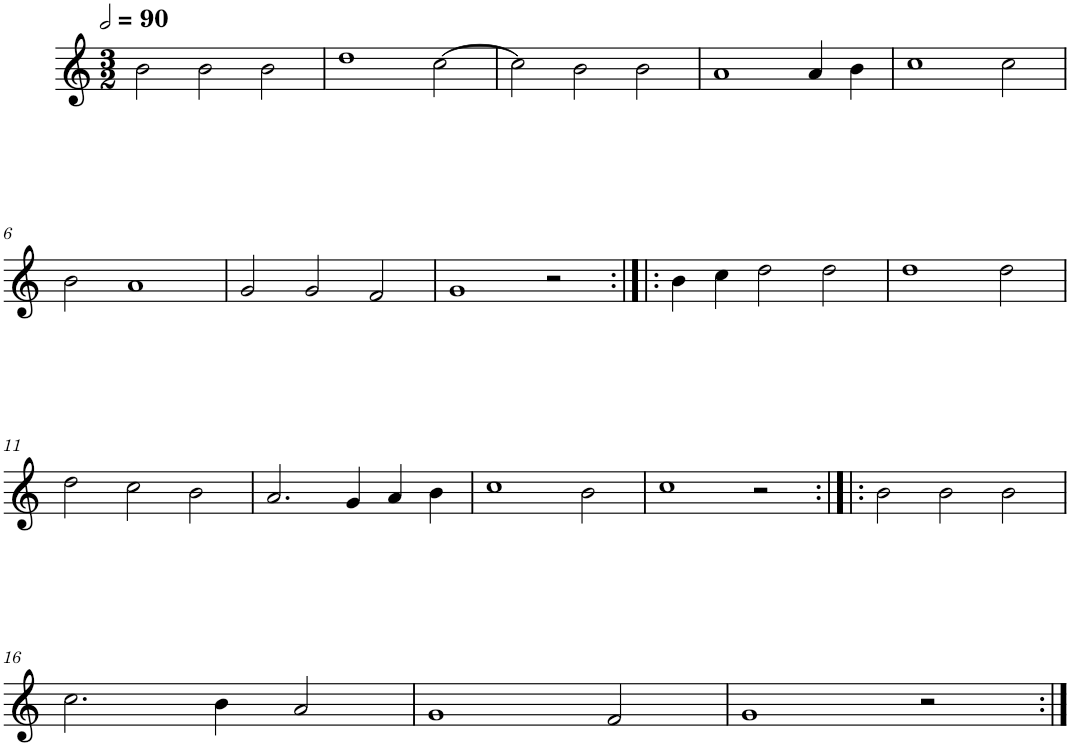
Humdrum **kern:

**kern
*part1
*staff1
*I"Quatre parties
*clefG2
*k[]
*M3/2
*MM180
=1
2b\
2b\
2b\
=2
1dd
[2cc\
=3
2cc\]
2b\
2b\
=4
1a
4a/
4b\
=5
1cc
2cc\
!!LO:LB:g=z
=6
2b\
1a
=7
2g/
2g/
2f/
=8
1g
2r
=9:|!|:
4b\
4cc\
2dd\
2dd\
=10
1dd
2dd\
!!LO:LB:g=z
=11
2dd\
2cc\
2b\
=12
2.a/
4g/
4a/
4b\
=13
1cc
2b\
=14
1cc
2r
=15:|!|:
2b\
2b\
2b\
!!LO:LB:g=z
=16
2.cc\
4b\
2a/
=17
1g
2f/
=18
1g
2r
=:|!
*-
